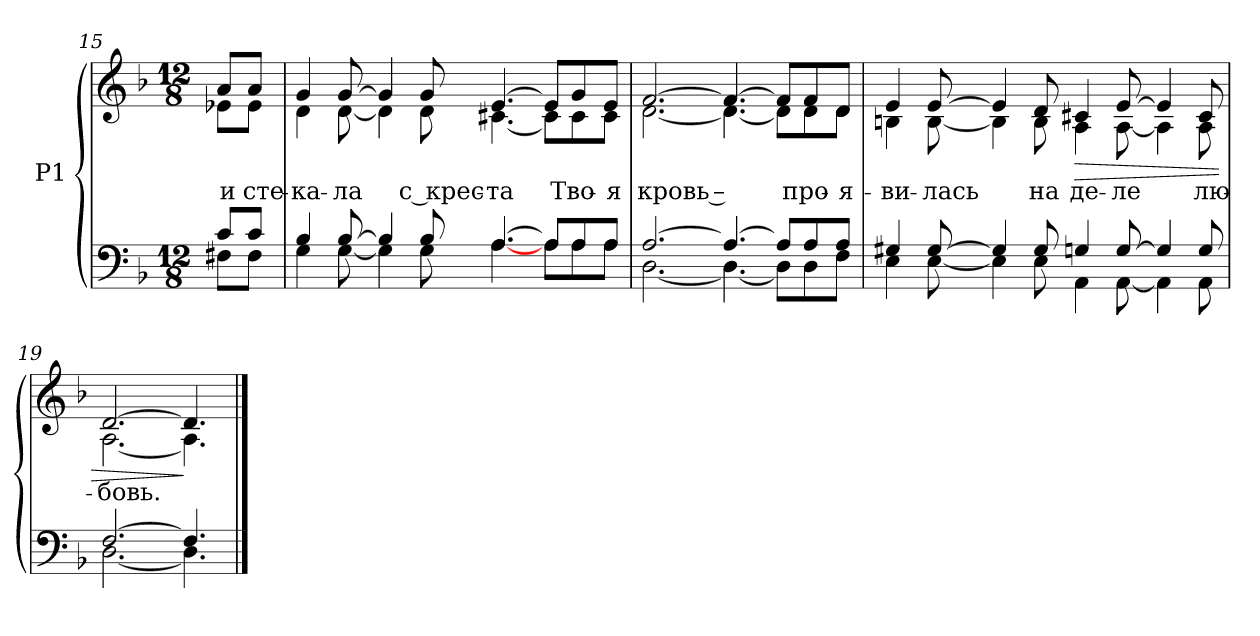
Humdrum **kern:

**kern	**kern	**text	**dynam
*part1	*part1	*part1	*part1
*staff2	*staff1	*staff1	*staff1/2
*I"P1	*	*	*
!!LO:LB:g=z
*clefF4	*clefG2	*	*
*k[b-]	*k[b-]	*	*
*d:	*d:	*	*
*M12/8	*M12/8	*	*
=15	=15	=15	=15
*^	*	*	*
!	!	!	!LO:LY:b:color=#000000	!
*	*	*^	*	*
8ci/L	8F#Xi\L	8ai/L	8e-Xi\L	и	.
!	!	!	!	!LO:LY:b:color=#000000	!
8ci/J	8F#i\J	8ai/J	8e-i\J	сте-	.
=16	=16	=16	=16	=16	=16
!	!	!	!	!LO:LY:b:color=#000000	!
4B-i/	4Gi\	4gi/	4di\	-ка-	.
!	!	!	!	!LO:LY:b:color=#000000	!
[8B-i/	[8Gi\	[8gi/	[8di\	-ла	.
4B-i/]	4Gi\]	4gi/]	4di\]	.	.
!	!	!	!	!LO:LY:b:color=#000000	!
8B-i/	8Gi\	8gi/	8di\	с крес-	.
!	!	!	!	!LO:LY:b:color=#000000	!
[4.Ai/	[4.Ai\	[4.ei/	[4.c#Xi\	-та	.
8Ai/L]	8Ai\L	8ei/L]	8c#i\L]	.	.
!	!	!	!	!LO:LY:b:color=#000000	!
8Ai/	8Ai\	8gi/	8c#i\	Тво-	.
!	!	!	!	!LO:LY:b:color=#000000	!
8Ai/J	8Ai\J	8ei/J	8c#i\J	-я	.
=17	=17	=17	=17	=17	=17
!	!	!	!	!LO:LY:b:color=#000000	!
[2.Ai/	[2.Di\	[2.fi/	[2.di\	кровь –	.
4.Ai/_	4.Di\_	4.fi/_	4.di\_	.	.
8Ai/L]	8Di\L]	8fi/L]	8di\L]	.	.
!	!	!	!	!LO:LY:b:color=#000000	!
8Ai/	8Di\	8fi/	8di\	про-	.
!	!	!	!	!LO:LY:b:color=#000000	!
8Ai/J	8Fi\J	8di/J	8di\J	-я-	.
=18	=18	=18	=18	=18	=18
!	!	!	!	!LO:LY:b:color=#000000	!
4G#Xi/	4Ei\	4ei/	4Bni\	-ви-	.
!	!	!	!	!LO:LY:b:color=#000000	!
[8G#i/	[8Ei\	[8ei/	[8Bi\	-лась	.
4G#i/]	4Ei\]	4ei/]	4Bi\]	.	.
!	!	!	!	!LO:LY:b:color=#000000	!
8G#i/	8Ei\	8di/	8Bi\	на	.
!	!	!	!	!LO:LY:b:color=#000000	!LO:HP:b
4Gni/	4AAi\	4c#Xi/	4Ai\	де-	>
!	!	!	!	!LO:LY:b:color=#000000	!
[8Gi/	[8AAi\	[8ei/	[8Ai\	-ле	.
4Gi/]	4AAi\]	4ei/]	4Ai\]	.	.
!	!	!	!	!LO:LY:b:color=#000000	!
8Gi/	8AAi\	8c#i/	8Ai\	лю-	.
=19	=19	=19	=19	=19	=19
!	!	!	!	!LO:LY:b:color=#000000	!
[2.Fi/	[2.Di\	[2.di/	[2.Ai\	-бовь.	.
4.Fi/]	4.Di\]	4.di/]	4.Ai\]	.	]
*v	*v	*	*	*	*
*	*v	*v	*	*
==	==	==	==
*-	*-	*-	*-
